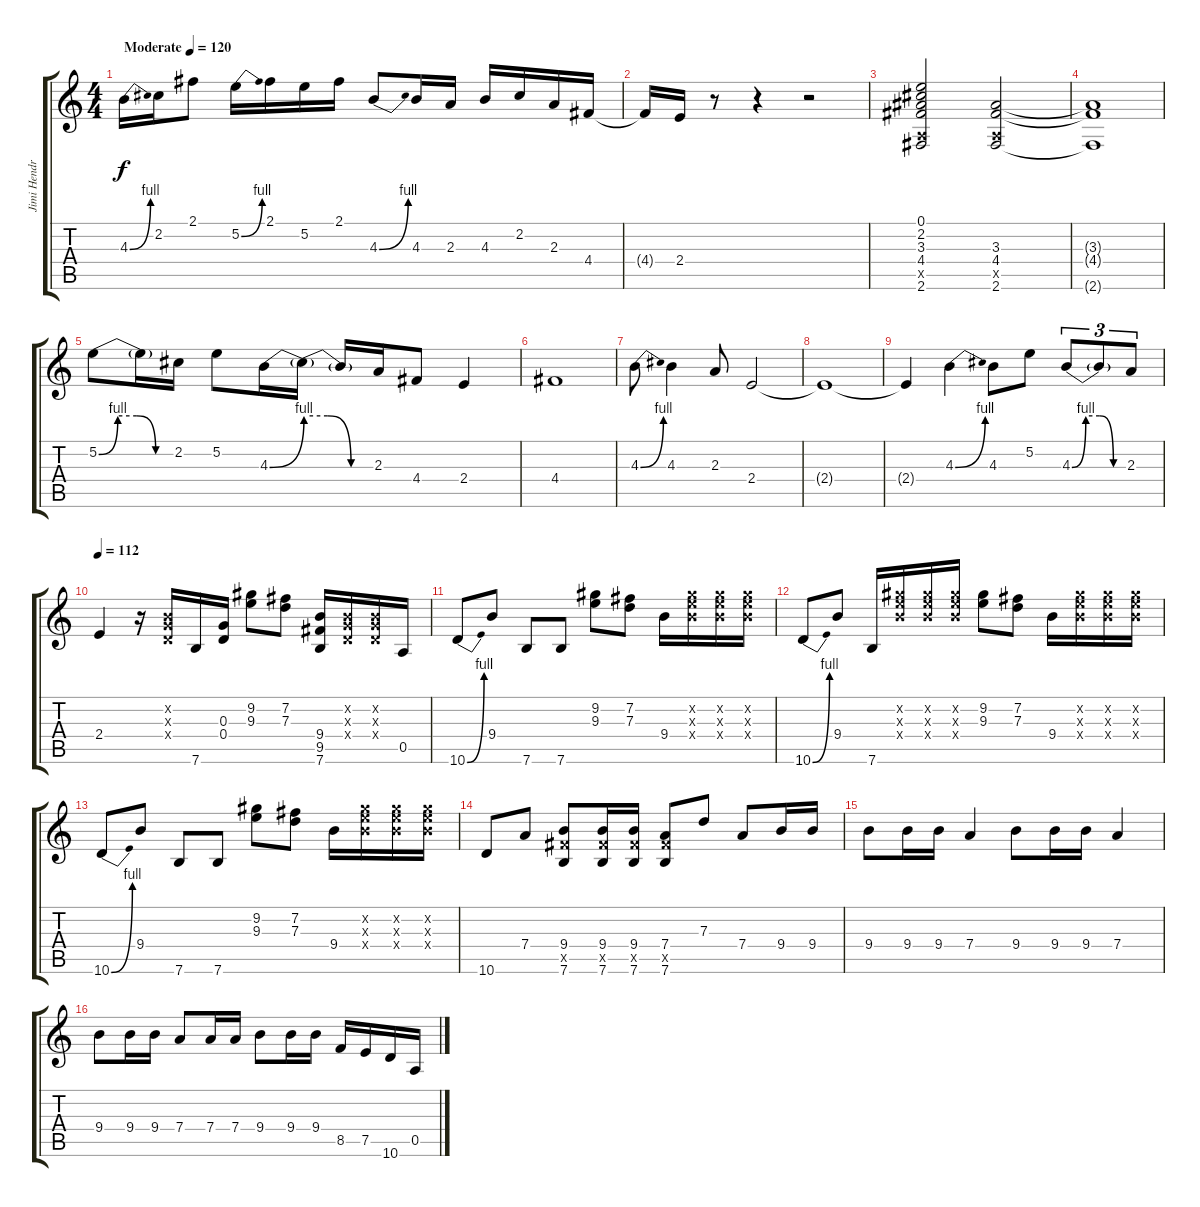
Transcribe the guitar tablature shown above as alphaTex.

\track ("Jimi Hendrix (Rhythm)" "Jimi Hendr") {instrument distortionguitar}
\staff {score tabs}
\tuning (E4 B3 G3 D3 A2 E2) {hide}
\ts (4 4)
\tempo (120 "Moderate")
\clef g2
\ks c
4.3{be (bend 0 0 60 4)}.16{dy f instrument distortionguitar} 2.2.16 2.1.8 5.2{be (bend 0 0 60 4)}.16 2.1.16 5.2.16 2.1.16 4.3{be (bend 0 0 60 4)}.8 4.3.16 2.3.16 4.3.16 2.2.16 2.3.16 4.4.16 |
4.4{t}.16 2.4.16 r.8 r.4 r.2 |
(0.1 2.2 3.3 4.4 0.5{x} 2.6).2 (3.3 4.4 0.5{x} 2.6).2 |
(3.3{t} 4.4{t} 2.6{t}).1 |
5.2{be (custom 0 0 15 4 30 4 45 0 60 0)}.8 5.2{t}.16 2.2.16 5.2.8 4.3{be (bend 0 0 60 4)}.16 4.3{be (custom 0 4 20 4 40 0 60 0) t}.16 4.3{t}.16 2.3.16 4.4.8 2.4.4 |
4.4.1 |
4.3{be (bend 0 0 60 4)}.8 4.3.4 2.3.8 2.4.2 |
2.4{t}.1 |
2.4{t}.4 4.3{be (bend 0 0 60 4)}.4 4.3.8 5.2.8 4.3{be (custom 0 0 15 4 30 4 45 0 60 0)}.8{tu (3 2)} 4.3{t}.8{tu (3 2)} 2.3.8{tu (3 2)} |
\tempo 112
2.4.4 r.16 (0.2{x} 0.3{x} 0.4{x}).16 7.6.16 (0.3 0.4).16 (9.2 9.3).8 (7.2 7.3).8 (9.4 9.5 7.6).16 (0.2{x} 0.3{x} 0.4{x}).16 (0.2{x} 0.3{x} 0.4{x}).16 0.5.16 |
10.6{be (bend 0 0 60 4)}.8 9.4.8 7.6.8 7.6.8 (9.2 9.3).8 (7.2 7.3).8 9.4.16 (9.2{x} 9.3{x} 9.4{x}).16 (9.2{x} 9.3{x} 9.4{x}).16 (9.2{x} 9.3{x} 9.4{x}).16 |
10.6{be (bend 0 0 60 4)}.8 9.4.8 7.6.16 (9.2{x} 9.3{x} 9.4{x}).16 (9.2{x} 9.3{x} 9.4{x}).16 (9.2{x} 9.3{x} 9.4{x}).16 (9.2 9.3).8 (7.2 7.3).8 9.4.16 (9.2{x} 9.3{x} 9.4{x}).16 (9.2{x} 9.3{x} 9.4{x}).16 (9.2{x} 9.3{x} 9.4{x}).16 |
10.6{be (bend 0 0 60 4)}.8 9.4.8 7.6.8 7.6.8 (9.2 9.3).8 (7.2 7.3).8 9.4.16 (9.2{x} 9.3{x} 9.4{x}).16 (9.2{x} 9.3{x} 9.4{x}).16 (9.2{x} 9.3{x} 9.4{x}).16 |
10.6.8 7.4.8 (9.4 9.5{x} 7.6).8 (9.4 9.5{x} 7.6).16 (9.4 9.5{x} 7.6).16 (7.4 9.5{x} 7.6).8 7.3.8 7.4.8 9.4.16 9.4.16 |
9.4.8 9.4.16 9.4.16 7.4.4 9.4.8 9.4.16 9.4.16 7.4.4 |
9.4.8 9.4.16 9.4.16 7.4.8 7.4.16 7.4.16 9.4.8 9.4.16 9.4.16 8.5.16 7.5.16 10.6.16 0.5.16
